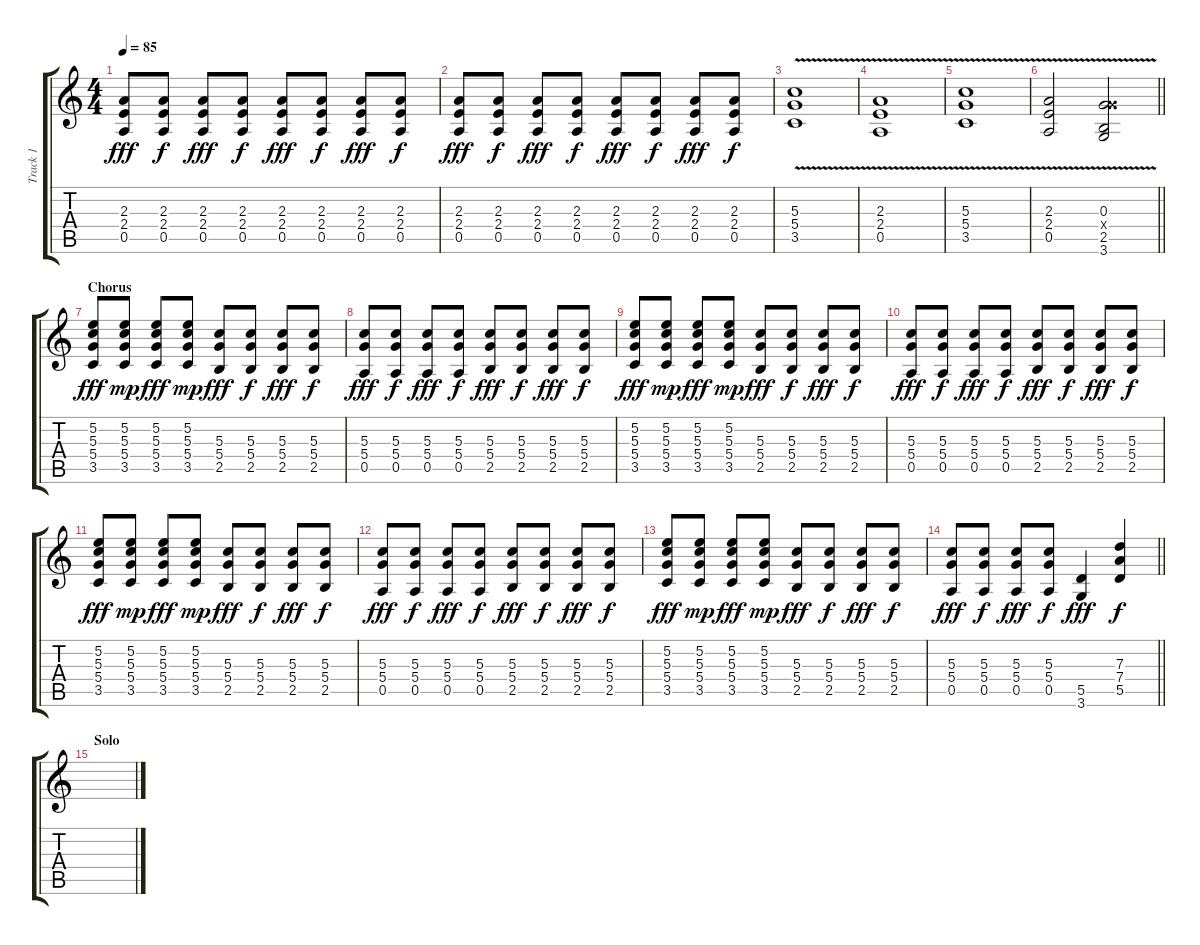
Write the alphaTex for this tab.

\track ("Track 1" "Track 1") {instrument overdrivenguitar}
\staff {score tabs}
\tuning (E4 B3 G3 D3 A2 E2) {hide}
\ts (4 4)
\tempo 85
\clef g2
\ks c
(2.3 2.4 0.5).8{dy fff} (2.3 2.4 0.5).8{dy f} (2.3 2.4 0.5).8{dy fff} (2.3 2.4 0.5).8{dy f} (2.3 2.4 0.5).8{dy fff} (2.3 2.4 0.5).8{dy f} (2.3 2.4 0.5).8{dy fff} (2.3 2.4 0.5).8{dy f} |
(2.3 2.4 0.5).8{dy fff} (2.3 2.4 0.5).8{dy f} (2.3 2.4 0.5).8{dy fff} (2.3 2.4 0.5).8{dy f} (2.3 2.4 0.5).8{dy fff} (2.3 2.4 0.5).8{dy f} (2.3 2.4 0.5).8{dy fff} (2.3 2.4 0.5).8{dy f} |
(5.3{v} 5.4{v} 3.5{v}).1 |
(2.3{v} 2.4{v} 0.5{v}).1 |
(5.3{v} 5.4{v} 3.5{v}).1 |
\barLineRight lightlight
(2.3{v} 2.4{v} 0.5{v}).2 (0.3{v} 5.4{x} 2.5{v} 3.6{v}).2 |
\section ("" "Chorus")
(5.2 5.3 5.4 3.5).8{dy fff} (5.2 5.3 5.4 3.5).8{dy mp} (5.2 5.3 5.4 3.5).8{dy fff} (5.2 5.3 5.4 3.5).8{dy mp} (5.3 5.4 2.5).8{dy fff} (5.3 5.4 2.5).8{dy f} (5.3 5.4 2.5).8{dy fff} (5.3 5.4 2.5).8{dy f} |
(5.3 5.4 0.5).8{dy fff} (5.3 5.4 0.5).8{dy f} (5.3 5.4 0.5).8{dy fff} (5.3 5.4 0.5).8{dy f} (5.3 5.4 2.5).8{dy fff} (5.3 5.4 2.5).8{dy f} (5.3 5.4 2.5).8{dy fff} (5.3 5.4 2.5).8{dy f} |
(5.2 5.3 5.4 3.5).8{dy fff} (5.2 5.3 5.4 3.5).8{dy mp} (5.2 5.3 5.4 3.5).8{dy fff} (5.2 5.3 5.4 3.5).8{dy mp} (5.3 5.4 2.5).8{dy fff} (5.3 5.4 2.5).8{dy f} (5.3 5.4 2.5).8{dy fff} (5.3 5.4 2.5).8{dy f} |
(5.3 5.4 0.5).8{dy fff} (5.3 5.4 0.5).8{dy f} (5.3 5.4 0.5).8{dy fff} (5.3 5.4 0.5).8{dy f} (5.3 5.4 2.5).8{dy fff} (5.3 5.4 2.5).8{dy f} (5.3 5.4 2.5).8{dy fff} (5.3 5.4 2.5).8{dy f} |
(5.2 5.3 5.4 3.5).8{dy fff} (5.2 5.3 5.4 3.5).8{dy mp} (5.2 5.3 5.4 3.5).8{dy fff} (5.2 5.3 5.4 3.5).8{dy mp} (5.3 5.4 2.5).8{dy fff} (5.3 5.4 2.5).8{dy f} (5.3 5.4 2.5).8{dy fff} (5.3 5.4 2.5).8{dy f} |
(5.3 5.4 0.5).8{dy fff} (5.3 5.4 0.5).8{dy f} (5.3 5.4 0.5).8{dy fff} (5.3 5.4 0.5).8{dy f} (5.3 5.4 2.5).8{dy fff} (5.3 5.4 2.5).8{dy f} (5.3 5.4 2.5).8{dy fff} (5.3 5.4 2.5).8{dy f} |
(5.2 5.3 5.4 3.5).8{dy fff} (5.2 5.3 5.4 3.5).8{dy mp} (5.2 5.3 5.4 3.5).8{dy fff} (5.2 5.3 5.4 3.5).8{dy mp} (5.3 5.4 2.5).8{dy fff} (5.3 5.4 2.5).8{dy f} (5.3 5.4 2.5).8{dy fff} (5.3 5.4 2.5).8{dy f} |
\barLineRight lightlight
(5.3 5.4 0.5).8{dy fff} (5.3 5.4 0.5).8{dy f} (5.3 5.4 0.5).8{dy fff} (5.3 5.4 0.5).8{dy f} (5.5 3.6).4{dy fff} (7.3 7.4 5.5).4{dy f} |
\section ("" "Solo")
